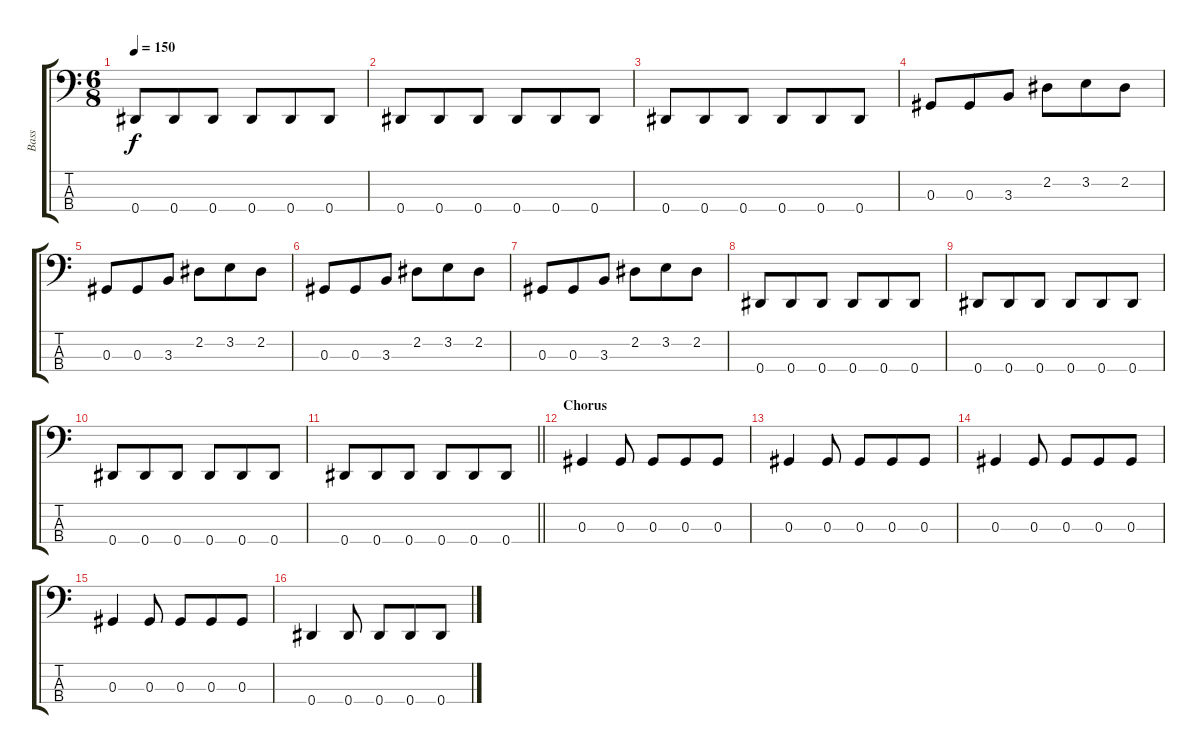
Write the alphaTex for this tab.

\track ("Bass" "Bass") {instrument electricbassfinger}
\staff {score tabs}
\tuning (Gb2 Db2 Ab1 Eb1) {hide}
\ts (6 8)
\tempo 150
\clef f4
\ks c
0.4.8{dy f} 0.4.8 0.4.8 0.4.8 0.4.8 0.4.8 |
0.4.8 0.4.8 0.4.8 0.4.8 0.4.8 0.4.8 |
0.4.8 0.4.8 0.4.8 0.4.8 0.4.8 0.4.8 |
0.3.8 0.3.8 3.3.8 2.2.8 3.2.8 2.2.8 |
0.3.8 0.3.8 3.3.8 2.2.8 3.2.8 2.2.8 |
0.3.8 0.3.8 3.3.8 2.2.8 3.2.8 2.2.8 |
0.3.8 0.3.8 3.3.8 2.2.8 3.2.8 2.2.8 |
0.4.8 0.4.8 0.4.8 0.4.8 0.4.8 0.4.8 |
0.4.8 0.4.8 0.4.8 0.4.8 0.4.8 0.4.8 |
0.4.8 0.4.8 0.4.8 0.4.8 0.4.8 0.4.8 |
\barLineRight lightlight
0.4.8 0.4.8 0.4.8 0.4.8 0.4.8 0.4.8 |
\section ("" "Chorus")
0.3.4 0.3.8 0.3.8 0.3.8 0.3.8 |
0.3.4 0.3.8 0.3.8 0.3.8 0.3.8 |
0.3.4 0.3.8 0.3.8 0.3.8 0.3.8 |
0.3.4 0.3.8 0.3.8 0.3.8 0.3.8 |
0.4.4 0.4.8 0.4.8 0.4.8 0.4.8
